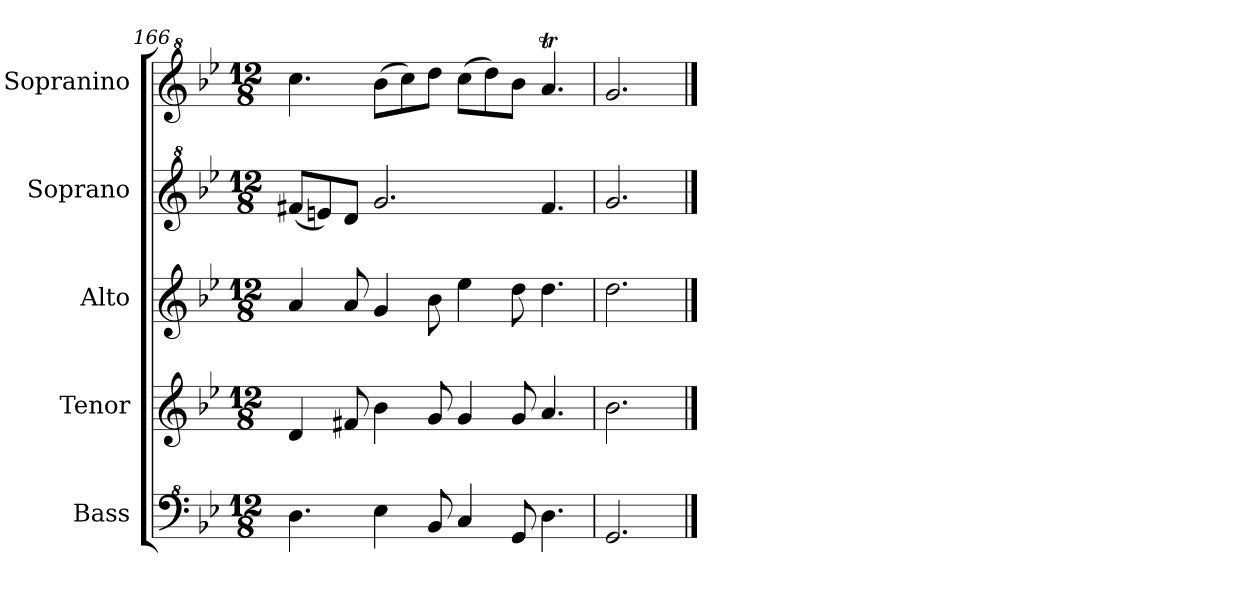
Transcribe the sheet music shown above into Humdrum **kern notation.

**kern	**kern	**kern	**kern	**kern
*part5	*part4	*part3	*part2	*part1
*staff5	*staff4	*staff3	*staff2	*staff1
*I"Bass	*I"Tenor	*I"Alto	*I"Soprano	*I"Sopranino
*I'B.	*I'T.	*I'A.	*I'S.	*I'Si.
*clefF^4	*clefG2	*clefG2	*clefG^2	*clefG^2
*k[b-e-]	*k[b-e-]	*k[b-e-]	*k[b-e-]	*k[b-e-]
*M12/8	*M12/8	*M12/8	*M12/8	*M12/8
=166	=166	=166	=166	=166
4.d\	4d/	4a/	(8ff#X/L	4.ccc\
.	.	.	8een/)	.
.	8f#X/	8a/	8dd/J	.
4e-\	4b-\	4g/	2.gg/	(>8bb-\L
.	.	.	.	8ccc\)
8B-/	8g/	8b-\	.	8ddd\J
4c/	4g/	4ee-\	.	(>8ccc\L
.	.	.	.	8ddd\)
8G/	8g/	8dd\	.	8bb-\J
4.d\	4.a/	4.dd\	4.ff#/	4.aat/
=167	=167	=167	=167	=167
2.G/	2.b-\	2.dd\	2.gg/	2.gg/
==	==	==	==	==
*-	*-	*-	*-	*-
